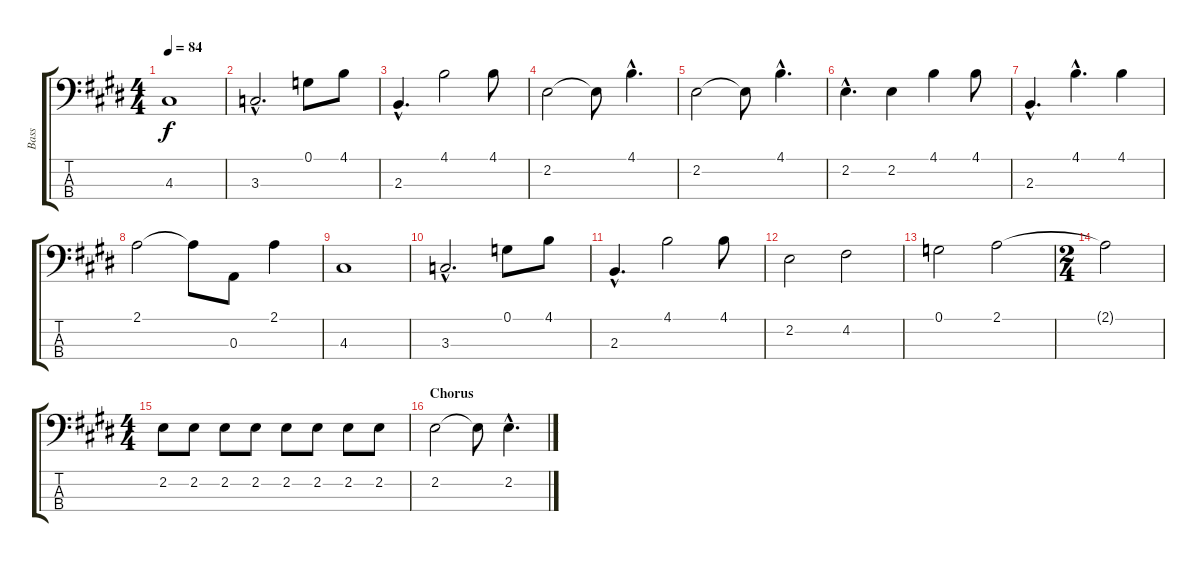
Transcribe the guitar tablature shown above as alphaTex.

\track ("Bass" "Bass") {instrument electricbassfinger}
\staff {score tabs}
\tuning (G2 D2 A1 E1) {hide}
\ts (4 4)
\tempo 84
\clef f4
\ks e
4.3.1{dy f} |
3.3{hac}.2{d} 0.1.8 4.1.8 |
2.3{hac}.4{d} 4.1.2 4.1.8 |
2.2.2 2.2{t}.8 4.1{hac}.4{d} |
2.2.2 2.2{t}.8 4.1{hac}.4{d} |
2.2{hac}.4{d} 2.2.4 4.1.4 4.1.8 |
2.3{hac}.4{d} 4.1{hac}.4{d} 4.1.4 |
2.1.2 2.1{t}.8 0.3.8 2.1.4 |
4.3.1 |
3.3{hac}.2{d} 0.1.8 4.1.8 |
2.3{hac}.4{d} 4.1.2 4.1.8 |
2.2.2 4.2.2 |
0.1.2 2.1.2 |
\ts (2 4)
2.1{t}.2 |
\ts (4 4)
2.2.8 2.2.8 2.2.8 2.2.8 2.2.8 2.2.8 2.2.8 2.2.8 |
\section ("" "Chorus")
2.2.2 2.2{t}.8 2.2{hac}.4{d}
